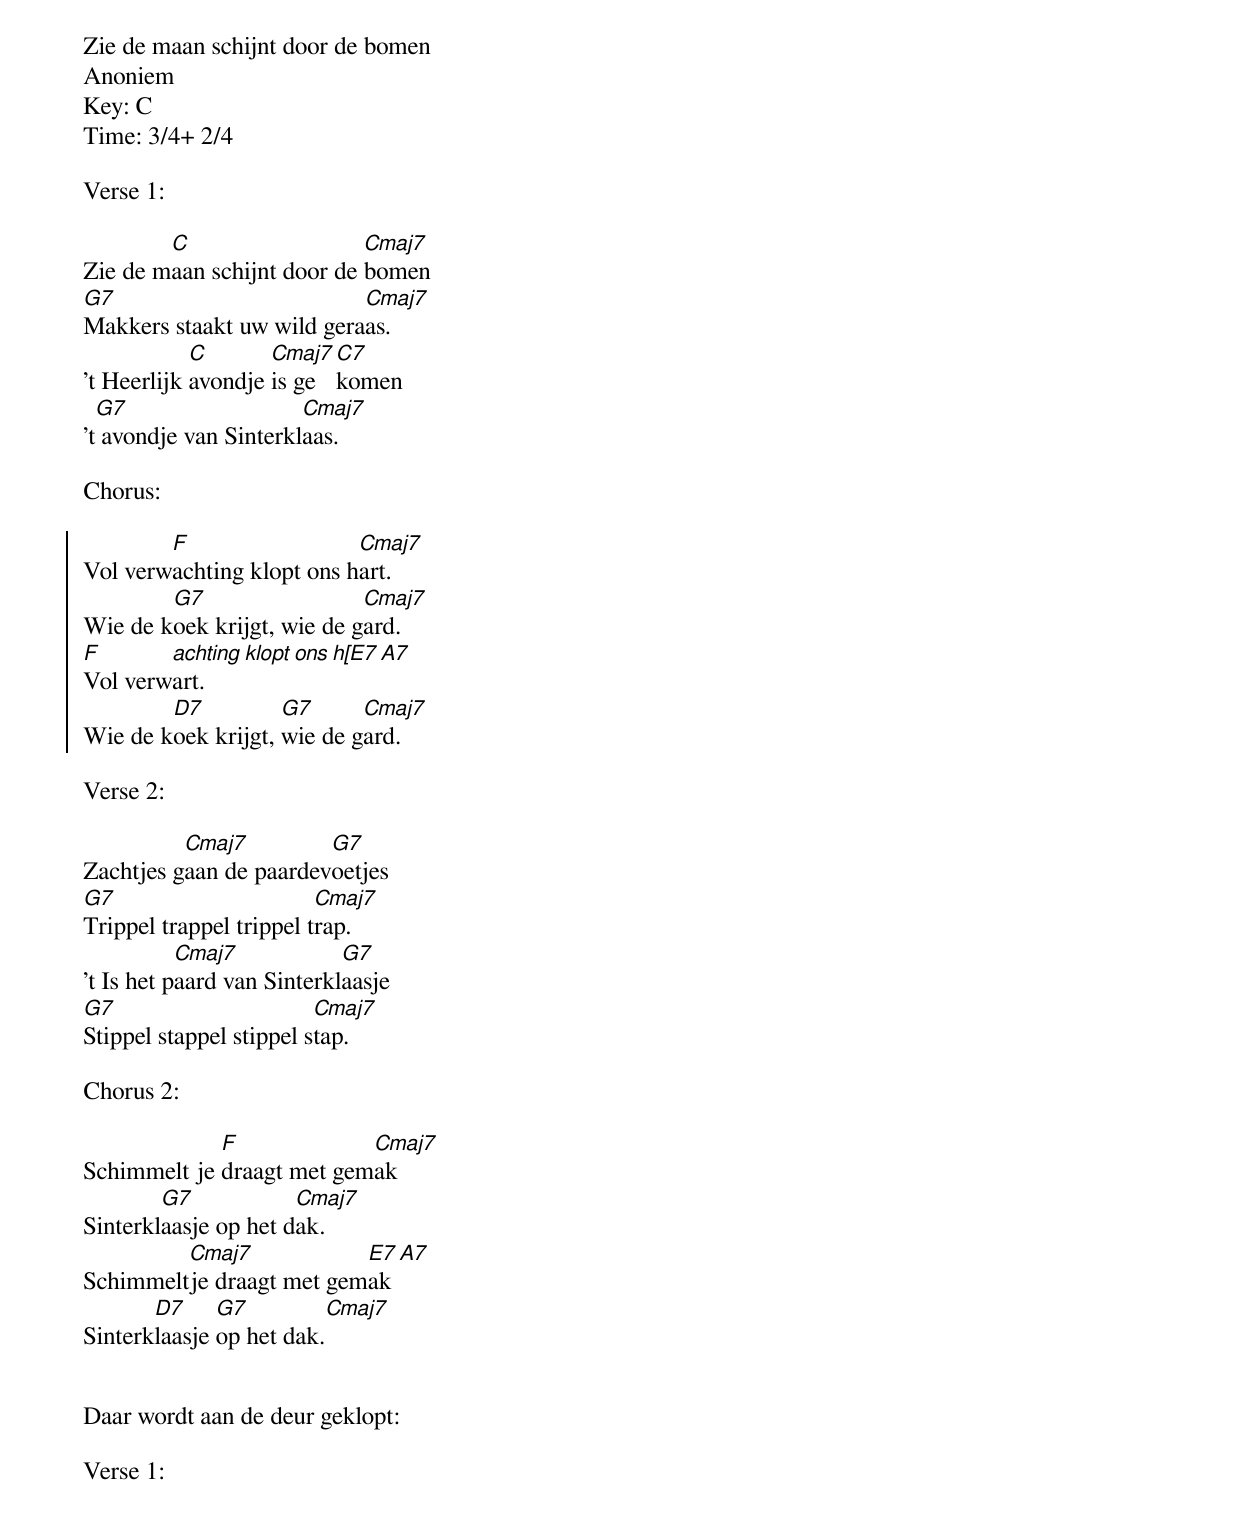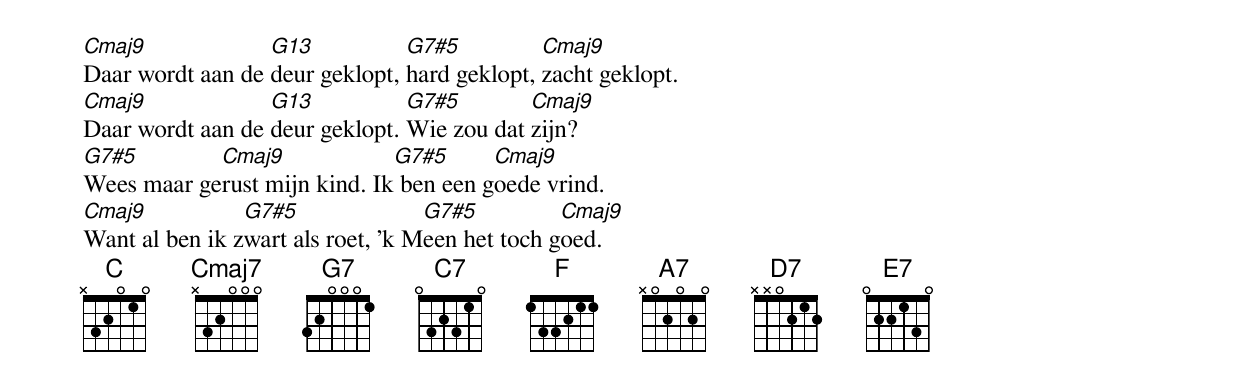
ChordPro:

Zie de maan schijnt door de bomen
Anoniem
Key: C
Time: 3/4+ 2/4

Verse 1:

Zie de m[C]aan schijnt door de [Cmaj7]bomen
[G7]Makkers staakt uw wild gera[Cmaj7]as.
't Heerlijk [C]avondje [Cmaj7]is ge[C7]komen
't[G7] avondje van Sinterkl[Cmaj7]aas.

Chorus:

{start_of_chorus}
Vol verw[F]achting klopt ons h[Cmaj7]art.
Wie de k[G7]oek krijgt, wie de g[Cmaj7]ard.
[F]Vol verw[achting klopt ons h[E7]art.[A7]
Wie de k[D7]oek krijgt, [G7]wie de g[Cmaj7]ard.
{end_of_chorus}

Verse 2:

{start_of_verse}
Zachtjes g[Cmaj7]aan de paardev[G7]oetjes
[G7]Trippel trappel trippel t[Cmaj7]rap.
't Is het p[Cmaj7]aard van Sinterkl[G7]aasje
[G7]Stippel stappel stippel s[Cmaj7]tap.
{end_of_verse}

Chorus 2:

Schimmelt je [F]draagt met gem[Cmaj7]ak
Sinterkl[G7]aasje op het d[Cmaj7]ak.
Schimmelt[Cmaj7]je draagt met gem[E7]ak [A7]
Sinterk[D7]laasje [G7]op het dak.[Cmaj7]


Daar wordt aan de deur geklopt:

Verse 1:

[Cmaj9]Daar wordt aan de [G13]deur geklopt, [G7#5]hard geklopt, [Cmaj9]zacht geklopt.
[Cmaj9]Daar wordt aan de [G13]deur geklopt. [G7#5]Wie zou dat [Cmaj9]zijn?
[G7#5]Wees maar ge[Cmaj9]rust mijn kind. Ik[G7#5] ben een g[Cmaj9]oede vrind.
[Cmaj9]Want al ben ik z[G7#5]wart als roet, 'k M[G7#5]een het toch g[Cmaj9]oed.
